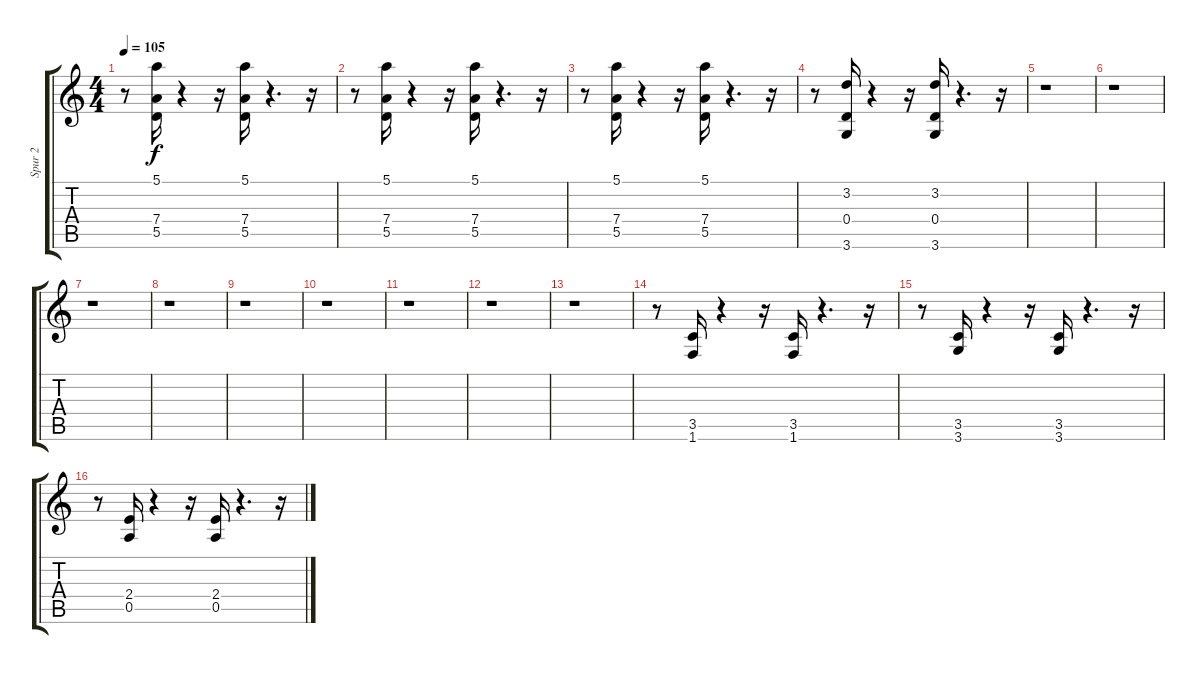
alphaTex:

\track ("Spur 2" "Spur 2") {instrument overdrivenguitar}
\staff {score tabs}
\tuning (E4 B3 G3 D3 A2 E2) {hide}
\ts (4 4)
\tempo 105
\clef g2
\ks c
r.8{dy f} (5.1 7.4 5.5).16 r.4 r.16 (5.1 7.4 5.5).16 r.4{d} r.16 |
r.8 (5.1 7.4 5.5).16 r.4 r.16 (5.1 7.4 5.5).16 r.4{d} r.16 |
r.8 (5.1 7.4 5.5).16 r.4 r.16 (5.1 7.4 5.5).16 r.4{d} r.16 |
r.8 (3.2 0.4 3.6).16 r.4 r.16 (3.2 0.4 3.6).16 r.4{d} r.16 |
r.1 |
r.1 |
r.1 |
r.1 |
r.1 |
r.1 |
r.1 |
r.1 |
r.1 |
r.8 (3.5 1.6).16 r.4 r.16 (3.5 1.6).16 r.4{d} r.16 |
r.8 (3.5 3.6).16 r.4 r.16 (3.5 3.6).16 r.4{d} r.16 |
r.8 (2.4 0.5).16 r.4 r.16 (2.4 0.5).16 r.4{d} r.16
